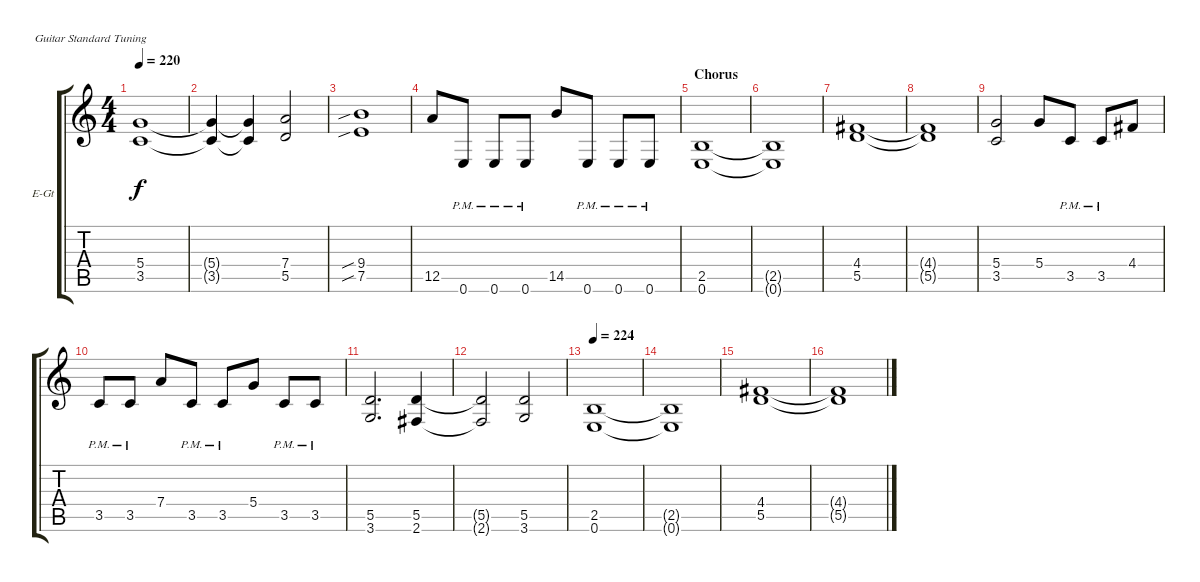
\bracketExtendMode groupsimilarinstruments
\firstSystemTrackNameOrientation horizontal
\otherSystemsTrackNameOrientation horizontal
\track ("Electric Guitar 2" "E-Gt") {instrument distortionguitar}
\staff {score tabs}
\tuning (E4 B3 G3 D3 A2 E2)
\ts (4 4)
\tempo 220
\clef g2
\ks c
(5.4 3.5).1{dy f} |
(5.4{t} 3.5{t}).4 (5.4{t} 3.5{t}).4 (7.4 5.5).2 |
(9.4{sib} 7.5{sib}).1 |
12.5.8 0.6{pm}.8 0.6{pm}.8 0.6{pm}.8 14.5.8 0.6{pm}.8 0.6{pm}.8 0.6{pm}.8 |
\section ("" "Chorus")
(0.6 2.5).1 |
(2.5{t} 0.6{t}).1 |
(4.4 5.5).1 |
(4.4{t} 5.5{t}).1 |
(5.4 3.5).2 5.4.8 3.5{pm}.8 3.5{pm}.8 4.4.8 |
3.5{pm}.8 3.5{pm}.8 7.4.8 3.5{pm}.8 3.5{pm}.8 5.4.8 3.5{pm}.8 3.5{pm}.8 |
(5.5 3.6).2{d} (5.5 2.6).4 |
(5.5{t} 2.6{t}).2 (5.5 3.6).2 |
\tempo 224
(0.6 2.5).1 |
(2.5{t} 0.6{t}).1 |
(4.4 5.5).1 |
(4.4{t} 5.5{t}).1
